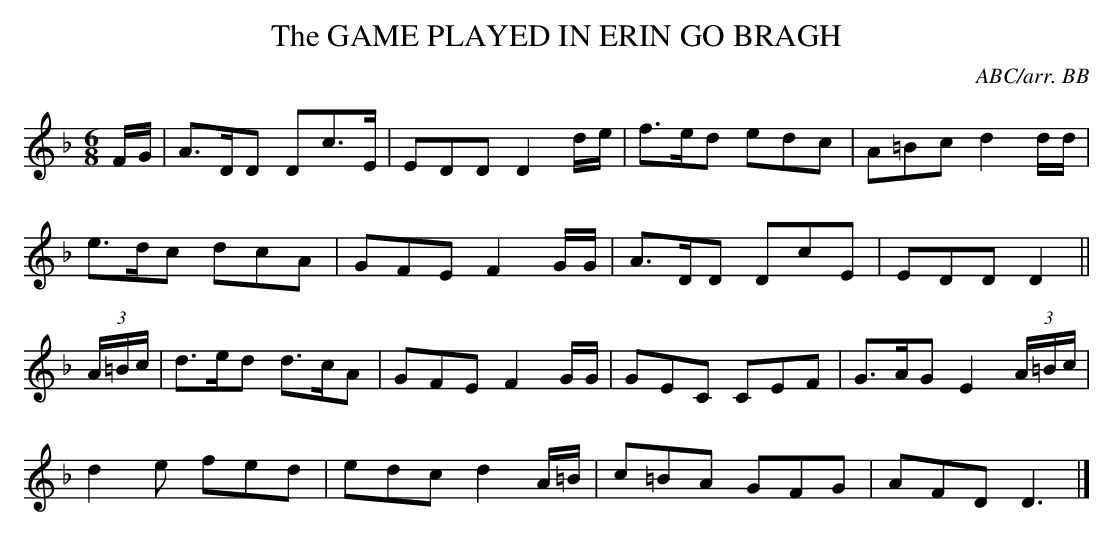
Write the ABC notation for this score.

X:1
T:GAME PLAYED IN ERIN GO BRAGH, The
Y:"lively but not too fast"
C:ABC/arr. BB
L:1/8
M:6/8
K:Dm
F/G/|A>DD Dc>E|EDD D2d/e/|f>ed edc|A=Bc d2d/d/|
e>dc dcA|GFE F2G/G/|A>DD DcE|EDD D2||
(3A/=B/c/|d>ed d>cA|GFE F2G/G/|GEC CEF|G>AG E2 (3A/=B/c/|
d2e fed|edc d2A/=B/|c=BA GFG|AFD D3|]
